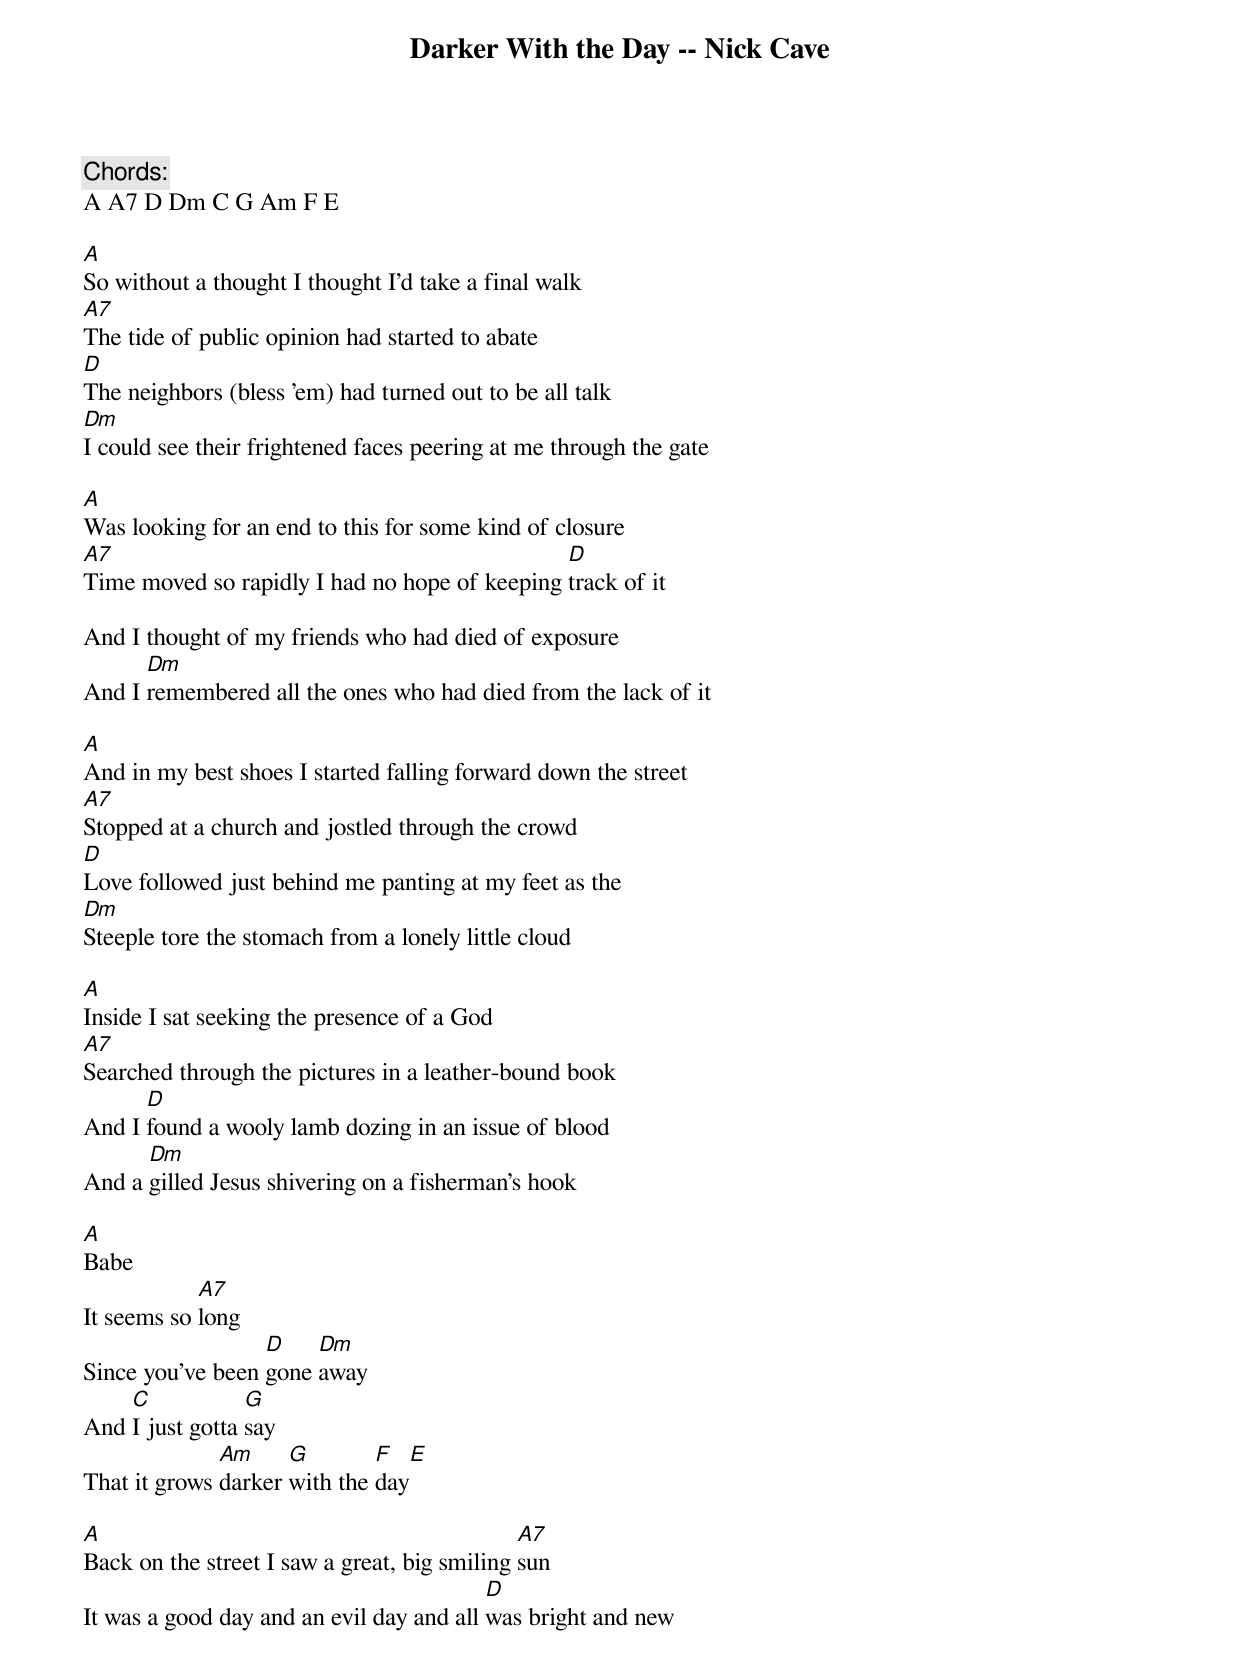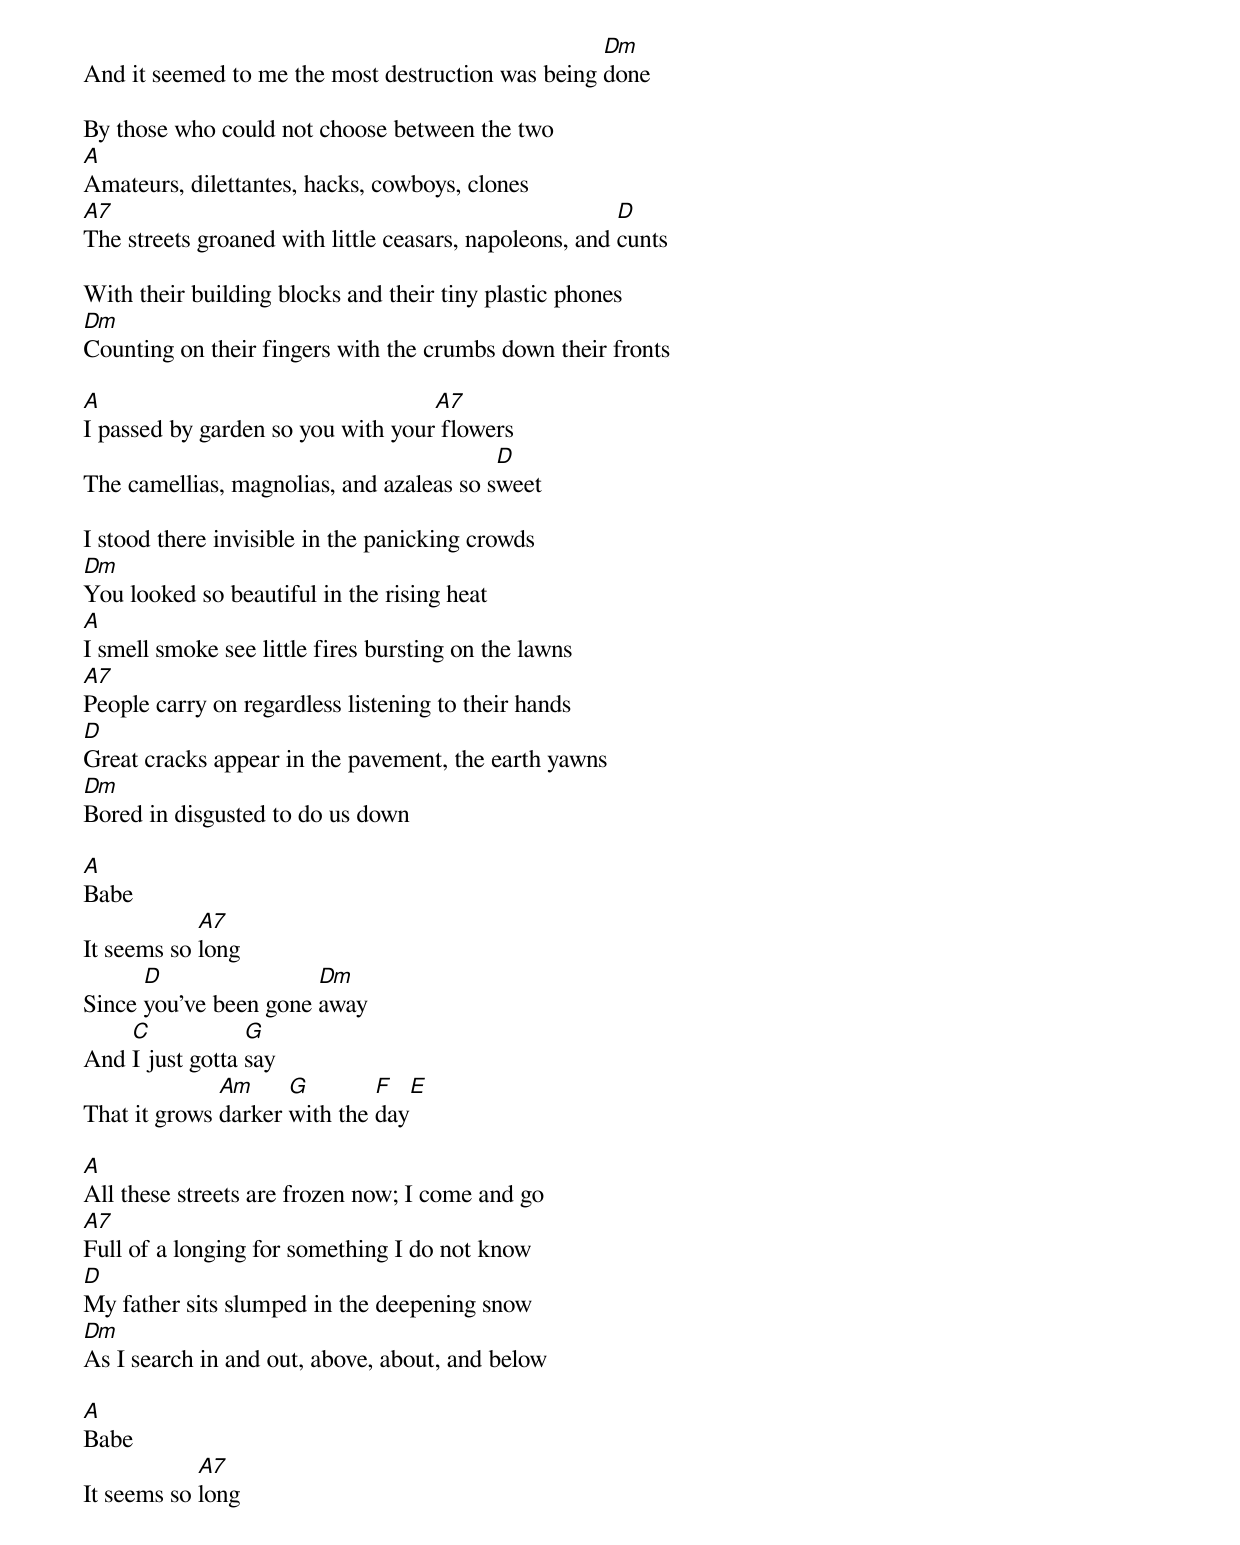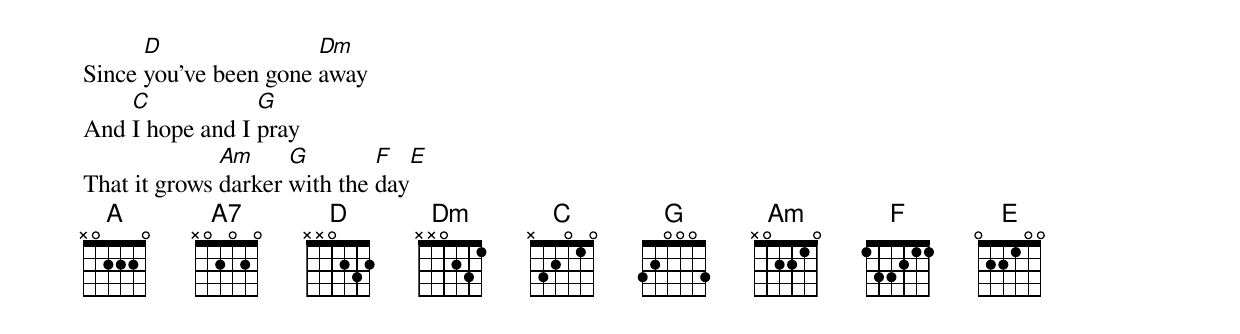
Darker With the Day -- Nick Cave

Chords:
A A7 D Dm C G Am F E

A
So without a thought I thought I'd take a final walk
A7
The tide of public opinion had started to abate
D
The neighbors (bless 'em) had turned out to be all talk
Dm
I could see their frightened faces peering at me through the gate

A
Was looking for an end to this for some kind of closure
A7                                             D
Time moved so rapidly I had no hope of keeping track of it

And I thought of my friends who had died of exposure
      Dm
And I remembered all the ones who had died from the lack of it

A
And in my best shoes I started falling forward down the street
A7
Stopped at a church and jostled through the crowd
D
Love followed just behind me panting at my feet as the
Dm
Steeple tore the stomach from a lonely little cloud

A
Inside I sat seeking the presence of a God
A7
Searched through the pictures in a leather-bound book
      D
And I found a wooly lamb dozing in an issue of blood
      Dm
And a gilled Jesus shivering on a fisherman's hook

A
Babe
            A7
It seems so long
                  D    Dm
Since you've been gone away
    C            G
And I just gotta say
              Am     G        F    E
That it grows darker with the day

A                                             A7
Back on the street I saw a great, big smiling sun
                                          D
It was a good day and an evil day and all was bright and new
                                                   Dm
And it seemed to me the most destruction was being done

By those who could not choose between the two
A
Amateurs, dilettantes, hacks, cowboys, clones
A7                                                      D
The streets groaned with little ceasars, napoleons, and cunts

With their building blocks and their tiny plastic phones
Dm
Counting on their fingers with the crumbs down their fronts

A                                  A7
I passed by garden so you with your flowers
                                          D
The camellias, magnolias, and azaleas so sweet

I stood there invisible in the panicking crowds
Dm
You looked so beautiful in the rising heat
A
I smell smoke see little fires bursting on the lawns
A7
People carry on regardless listening to their hands
D
Great cracks appear in the pavement, the earth yawns
Dm
Bored in disgusted to do us down

A
Babe
            A7
It seems so long
      D                Dm
Since you've been gone away
    C            G
And I just gotta say
              Am     G        F    E
That it grows darker with the day

A
All these streets are frozen now; I come and go
A7
Full of a longing for something I do not know
D
My father sits slumped in the deepening snow
Dm
As I search in and out, above, about, and below

A
Babe
            A7
It seems so long
      D                Dm
Since you've been gone away
    C            G
And I hope and I pray
              Am     G        F    E
That it grows darker with the day
